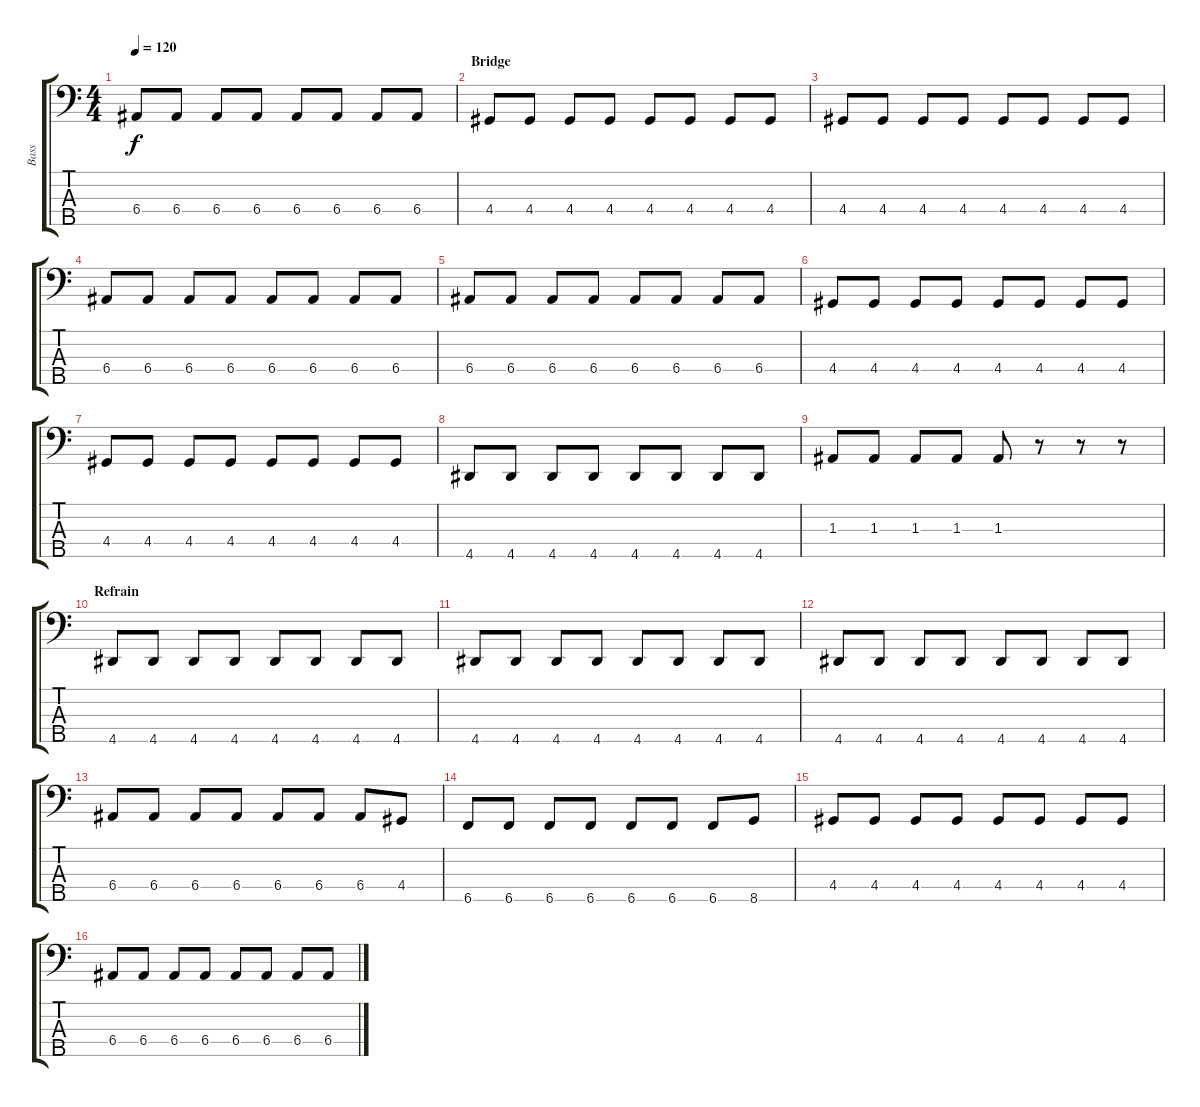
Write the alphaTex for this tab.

\track ("Bass" "Bass") {instrument electricbassfinger}
\staff {score tabs}
\tuning (G2 D2 A1 E1 B0) {hide}
\ts (4 4)
\tempo 120
\clef f4
\ks c
6.4.8{dy f} 6.4.8 6.4.8 6.4.8 6.4.8 6.4.8 6.4.8 6.4.8 |
\section ("" "Bridge")
4.4.8 4.4.8 4.4.8 4.4.8 4.4.8 4.4.8 4.4.8 4.4.8 |
4.4.8 4.4.8 4.4.8 4.4.8 4.4.8 4.4.8 4.4.8 4.4.8 |
6.4.8 6.4.8 6.4.8 6.4.8 6.4.8 6.4.8 6.4.8 6.4.8 |
6.4.8 6.4.8 6.4.8 6.4.8 6.4.8 6.4.8 6.4.8 6.4.8 |
4.4.8 4.4.8 4.4.8 4.4.8 4.4.8 4.4.8 4.4.8 4.4.8 |
4.4.8 4.4.8 4.4.8 4.4.8 4.4.8 4.4.8 4.4.8 4.4.8 |
4.5.8 4.5.8 4.5.8 4.5.8 4.5.8 4.5.8 4.5.8 4.5.8 |
1.3.8 1.3.8 1.3.8 1.3.8 1.3.8 r.8 r.8 r.8 |
\section ("" "Refrain")
4.5.8 4.5.8 4.5.8 4.5.8 4.5.8 4.5.8 4.5.8 4.5.8 |
4.5.8 4.5.8 4.5.8 4.5.8 4.5.8 4.5.8 4.5.8 4.5.8 |
4.5.8 4.5.8 4.5.8 4.5.8 4.5.8 4.5.8 4.5.8 4.5.8 |
6.4.8 6.4.8 6.4.8 6.4.8 6.4.8 6.4.8 6.4.8 4.4.8 |
6.5.8 6.5.8 6.5.8 6.5.8 6.5.8 6.5.8 6.5.8 8.5.8 |
4.4.8 4.4.8 4.4.8 4.4.8 4.4.8 4.4.8 4.4.8 4.4.8 |
6.4.8 6.4.8 6.4.8 6.4.8 6.4.8 6.4.8 6.4.8 6.4.8
